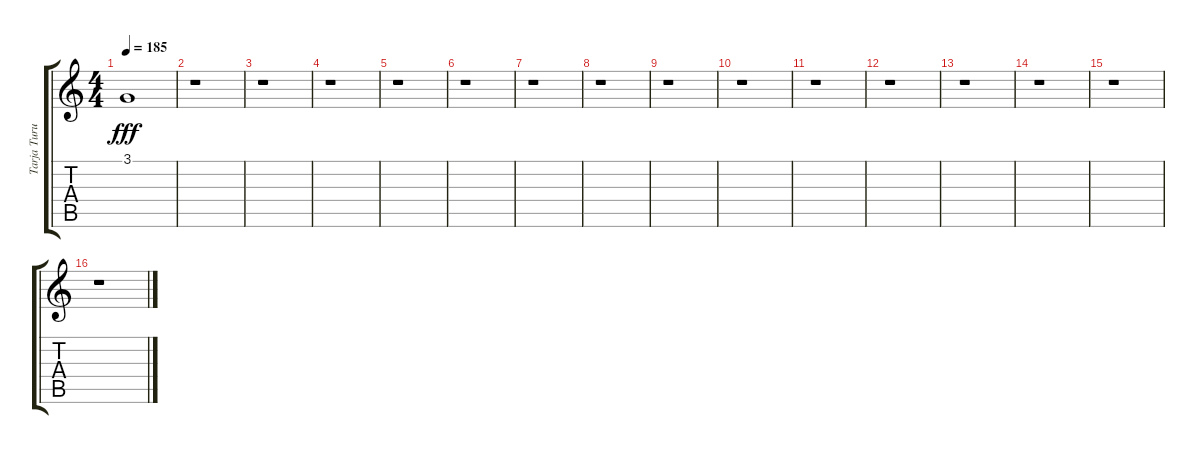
\track ("Tarja Turunen" "Tarja Turu") {instrument choiraahs}
\staff {score tabs}
\tuning (E4 B3 G3 D3 A2 E2) {hide}
\ts (4 4)
\tempo 185
\clef g2
\ks c
3.1.1{dy fff} |
r.1 |
r.1 |
r.1 |
r.1 |
r.1 |
r.1 |
r.1 |
r.1 |
r.1 |
r.1 |
r.1 |
r.1 |
r.1 |
r.1 |
r.1
